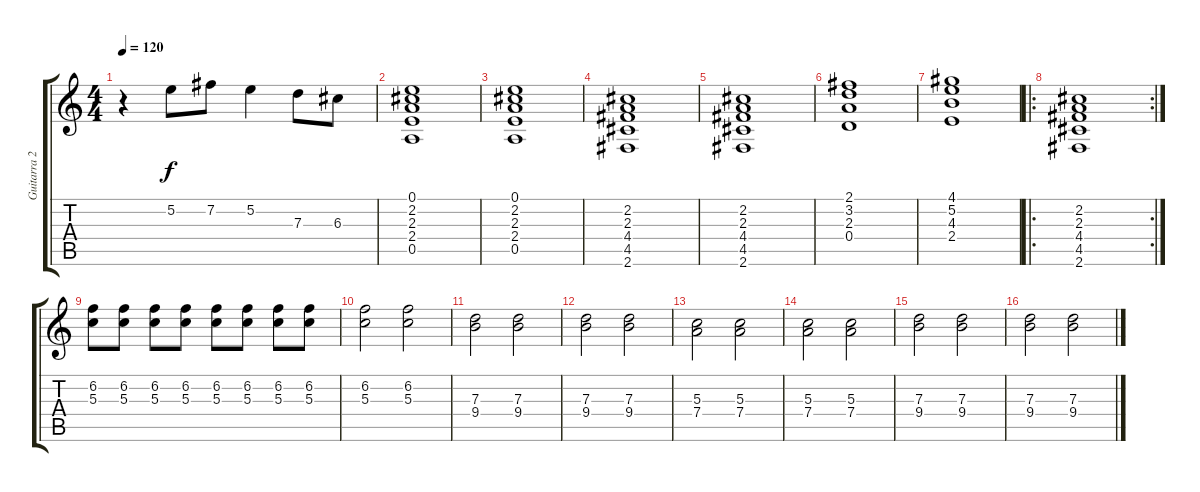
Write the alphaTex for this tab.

\track ("Guitarra 2" "Guitarra 2") {instrument overdrivenguitar}
\staff {score tabs}
\tuning (E4 B3 G3 D3 A2 E2) {hide}
\ts (4 4)
\tempo 120
\clef g2
\ks c
r.4{dy f} 5.2.8 7.2.8 5.2.4 7.3.8 6.3.8 |
(0.1 2.2 2.3 2.4 0.5).1 |
(0.1 2.2 2.3 2.4 0.5).1 |
(2.2 2.3 4.4 4.5 2.6).1 |
(2.2 2.3 4.4 4.5 2.6).1 |
(2.1 3.2 2.3 0.4).1 |
(4.1 5.2 4.3 2.4).1 |
\ro
\rc 2
(2.2 2.3 4.4 4.5 2.6).1 |
(6.2 5.3).8{volume 16 balance 5 instrument overdrivenguitar} (6.2 5.3).8 (6.2 5.3).8 (6.2 5.3).8 (6.2 5.3).8 (6.2 5.3).8 (6.2 5.3).8 (6.2 5.3).8 |
(6.2 5.3).2 (6.2 5.3).2 |
(7.3 9.4).2 (7.3 9.4).2 |
(7.3 9.4).2 (7.3 9.4).2 |
(5.3 7.4).2 (5.3 7.4).2 |
(5.3 7.4).2 (5.3 7.4).2 |
(7.3 9.4).2 (7.3 9.4).2 |
(7.3 9.4).2 (7.3 9.4).2
